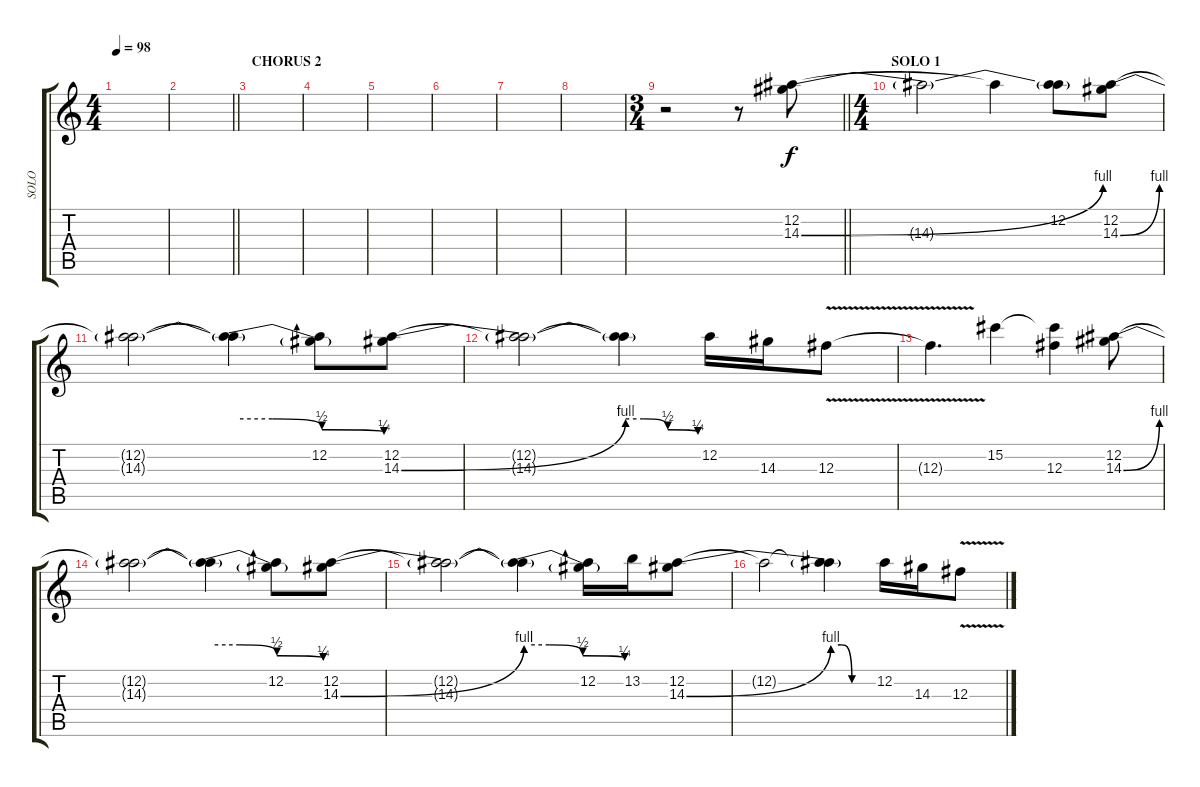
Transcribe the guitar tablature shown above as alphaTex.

\track ("SOLO" "SOLO") {instrument overdrivenguitar}
\staff {score tabs}
\tuning (Eb4 Bb3 Gb3 Db3 Ab2 Eb2) {hide}
\ts (4 4)
\tempo 98
\clef g2
\ks c
|
\barLineRight lightlight
|
\section ("" "CHORUS 2")
|
|
|
|
|
|
\ts (3 4)
\barLineRight lightlight
r.2 r.8 (12.2 14.3{be (bend 0 0 60 4)}).8{volume 13 balance 4 instrument overdrivenguitar} |
\ts (4 4)
\section ("" "SOLO 1")
14.3{t}.2 12.2{t}.4 (12.2 14.3{t}).8 (12.2 14.3{be (bend 0 0 60 4)}).8 |
(12.2{t} 14.3{t}).2 (12.2{t} 14.3{be (custom 0 4 15 4 35 2 60 1) t}).4 (12.2 14.3{t}).8 (12.2 14.3{be (bend 0 0 60 4)}).8 |
(12.2{t} 14.3{t}).2 (12.2{t} 14.3{be (custom 0 4 15 4 35 2 60 1) t}).4 12.2.16 14.3.16 12.3{v}.8 |
12.3{t}.4{d} 15.2.4 (15.2{t} 12.3).4 (12.2 14.3{be (bend 0 0 60 4)}).8 |
(12.2{t} 14.3{t}).2 (12.2{t} 14.3{be (custom 0 4 15 4 35 2 60 1) t}).4 (12.2 14.3{t}).8 (12.2 14.3{be (bend 0 0 60 4)}).8 |
(12.2{t} 14.3{t}).2 (12.2{t} 14.3{be (custom 0 4 15 4 35 2 60 1) t}).4 (12.2 14.3{t}).16 13.2.16 (12.2 14.3{be (bend 0 0 60 4)}).8 |
12.2{t}.2 (12.2{t} 14.3{be (custom 0 4 15 4 30 0 60 0) t}).4 12.2.16 14.3.16 12.3{v}.8
